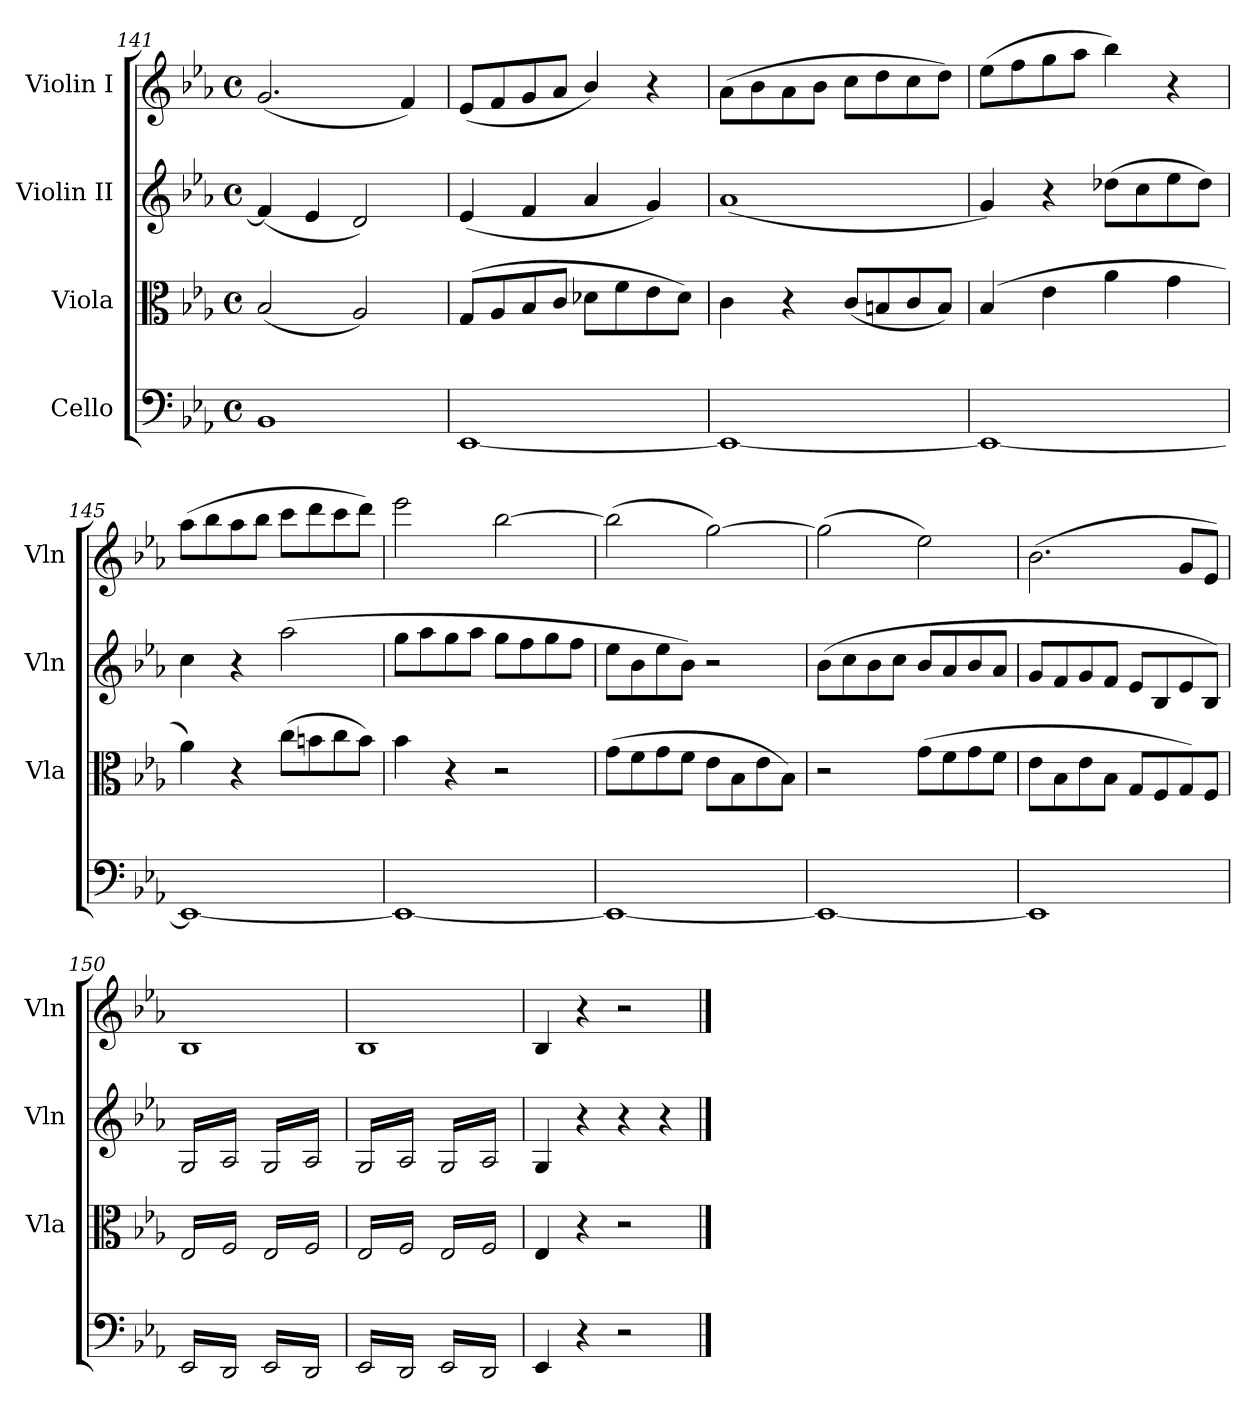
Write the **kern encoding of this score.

**kern	**kern	**kern	**kern
*part4	*part3	*part2	*part1
*staff4	*staff3	*staff2	*staff1
*I"Cello	*I"Viola	*I"Violin II	*I"Violin I
*	*I'Vla	*I'Vln	*I'Vln
*clefF4	*clefC3	*clefG2	*clefG2
*k[b-e-a-]	*k[b-e-a-]	*k[b-e-a-]	*k[b-e-a-]
*M4/4	*M4/4	*M4/4	*M4/4
*met(c)	*met(c)	*met(c)	*met(c)
=141	=141	=141	=141
1BB-	(<2B-/	(<4f/]	(<2.g/
.	.	4e-/	.
.	2A-/)	2d/)	.
.	.	.	4f/)
!!LO:LB:g=z
=142	=142	=142	=142
[1EE-	(>8G/L	(<4e-/	(<8e-/L
.	8A-/	.	8f/
.	8B-/	4f/	8g/
.	8c/J	.	8a-/J
.	8d-X\L	4a-/	4b-/)
.	8f\	.	.
.	8e-\	4g/)	4r
.	8d-\J)	.	.
=143	=143	=143	=143
1EE-_	4c\	(<1a-	(>8a-\L
.	.	.	8b-\
.	4r	.	8a-\
.	.	.	8b-\J
.	(<8c/L	.	8cc\L
.	8Bn/	.	8dd\
.	8c/	.	8cc\
.	8B/J)	.	8dd\J)
=144	=144	=144	=144
1EE-_	(>4B-/	4g/)	(>8ee-\L
.	.	.	8ff\
.	4e-\	4r	8gg\
.	.	.	8aa-\J
.	4a-\	(>8dd-X\L	4bb-\)
.	.	8cc\	.
.	4g\	8ee-\	4r
.	.	8dd-\J)	.
=145	=145	=145	=145
1EE-_	4a-\)	4cc\	(>8aa-\L
.	.	.	8bb-\
.	4r	4r	8aa-\
.	.	.	8bb-\J
.	(>8cc\L	(>2aa-\	8ccc\L
.	8bn\	.	8ddd\
.	8cc\	.	8ccc\
.	8b\J)	.	8ddd\J)
=146	=146	=146	=146
1EE-_	4b-\	8gg\L	2eee-\
.	.	8aa-\	.
.	4r	8gg\	.
.	.	8aa-\J	.
.	2r	8gg\L	[2bb-\
.	.	8ff\	.
.	.	8gg\	.
.	.	8ff\J	.
=147	=147	=147	=147
1EE-_	(>8g\L	8ee-\L	(>2bb-\]
.	8f\	8b-\	.
.	8g\	8ee-\	.
.	8f\J	8b-\J)	.
.	8e-\L	2r	[2gg\)
.	8B-\	.	.
.	8e-\	.	.
.	8B-\J)	.	.
=148	=148	=148	=148
1EE-_	2r	(>8b-\L	(>2gg\]
.	.	8cc\	.
.	.	8b-\	.
.	.	8cc\J	.
.	(>8g\L	8b-/L	2ee-\)
.	8f\	8a-/	.
.	8g\	8b-/	.
.	8f\J	8a-/J	.
=149	=149	=149	=149
1EE-]	8e-\L	8g/L	(>2.b-\
.	8B-\	8f/	.
.	8e-\	8g/	.
.	8B-\J	8f/J	.
.	8G/L	8e-/L	.
.	8F/	8B-/	.
.	8G/)	8e-/	8g/L
.	8F/J	8B-/J)	8e-/J)
=150	=150	=150	=150
*tremolo	*	*	*
*	*tremolo	*	*
*	*	*tremolo	*
(>16EE-/LL	(>16E-/LL	(>16G/LL	1B-
16DD/	16F/	16A-/	.
16EE-/	16E-/	16G/	.
16DD/	16F/	16A-/	.
16EE-/	16E-/	16G/	.
16DD/	16F/	16A-/	.
16EE-/	16E-/	16G/	.
16DD/JJ	16F/JJ	16A-/JJ	.
16EE-/LL	16E-/LL	16G/LL	.
16DD/	16F/	16A-/	.
16EE-/	16E-/	16G/	.
16DD/	16F/	16A-/	.
16EE-/	16E-/	16G/	.
16DD/	16F/	16A-/	.
16EE-/	16E-/	16G/	.
16DD/JJ	16F/JJ	16A-/JJ	.
!!LO:LB:g=z
=151	=151	=151	=151
16EE-/LL	16E-/LL	16G/LL	1B-
16DD/	16F/	16A-/	.
16EE-/	16E-/	16G/	.
16DD/	16F/	16A-/	.
16EE-/	16E-/	16G/	.
16DD/	16F/	16A-/	.
16EE-/	16E-/	16G/	.
16DD/JJ	16F/JJ	16A-/JJ	.
16EE-/LL	16E-/LL	16G/LL	.
16DD/)	16F/)	16A-/)	.
16EE-/	16E-/	16G/	.
16DD/)	16F/)	16A-/)	.
16EE-/	16E-/	16G/	.
16DD/)	16F/)	16A-/)	.
16EE-/	16E-/	16G/	.
16DD/)JJ	16F/)JJ	16A-/)JJ	.
*	*	*Xtremolo	*
*	*Xtremolo	*	*
*Xtremolo	*	*	*
=152	=152	=152	=152
4EE-/	4E-/	4G/	4B-/
.	.	.	.
.	.	.	.
.	.	.	.
4r	4r	4r	4r
2r	2r	4r	2r
.	.	4r	.
==	==	==	==
*-	*-	*-	*-
